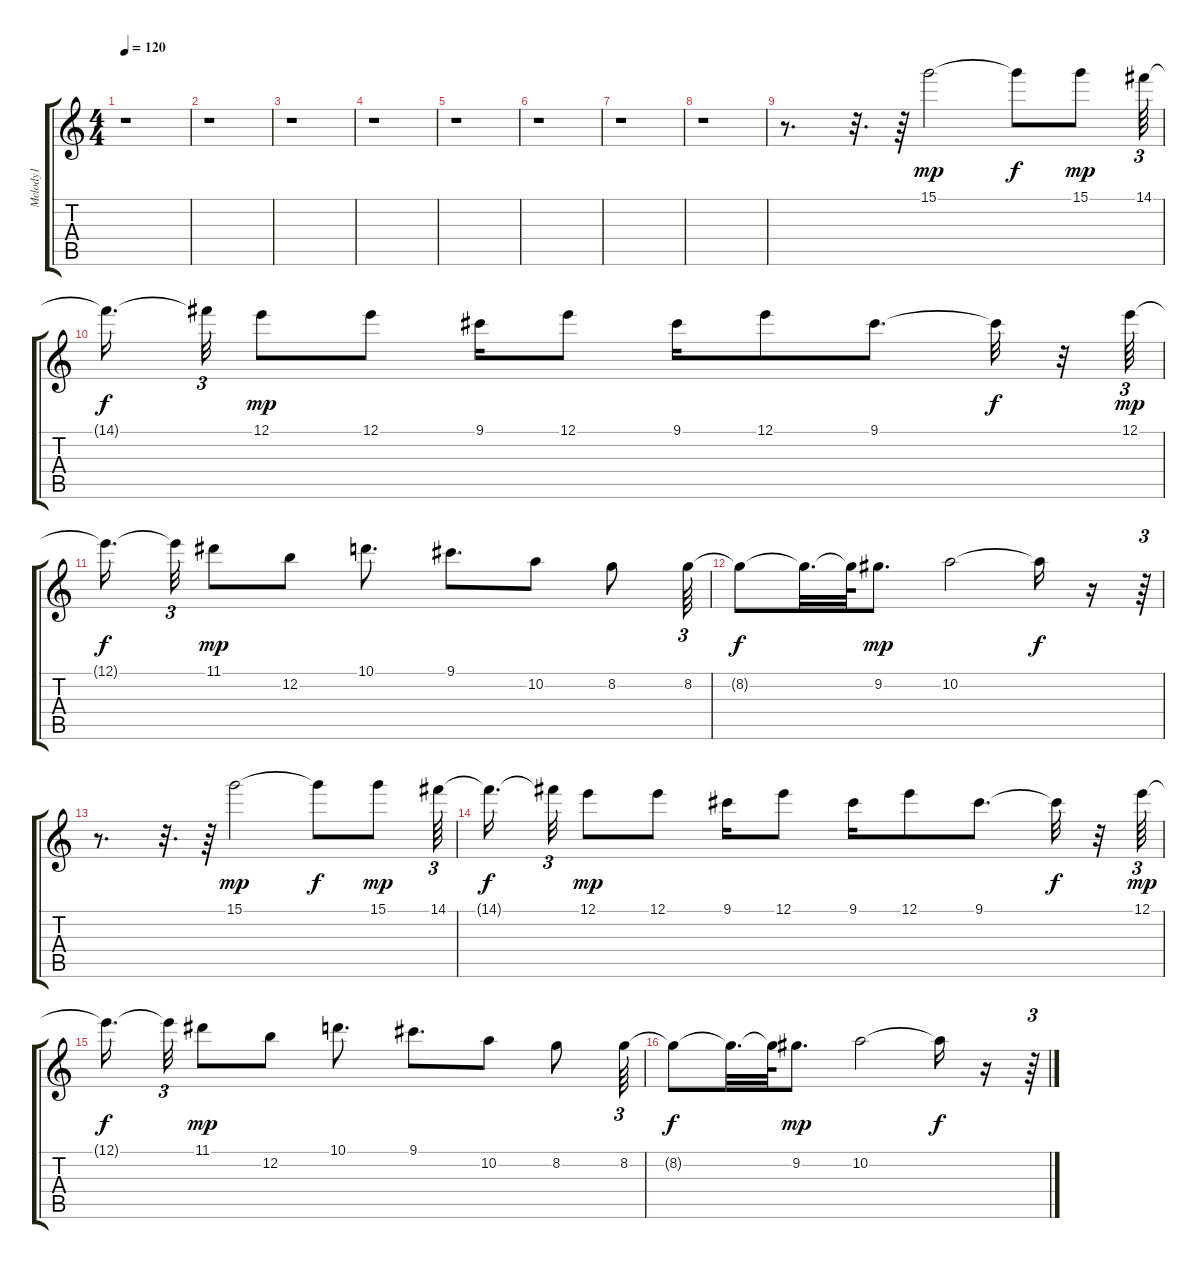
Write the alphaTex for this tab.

\track ("Melody1" "Melody1") {instrument overdrivenguitar}
\staff {score tabs}
\tuning (E4 B3 G3 D3 A2 E2) {hide}
\ts (4 4)
\tempo 120
\clef g2
\ks c
r.1{dy mp} |
r.1 |
r.1 |
r.1 |
r.1 |
r.1 |
r.1 |
r.1 |
r.8{d} r.32{d} r.64 15.1.2 15.1{t}.8{dy f} 15.1.8{dy mp} 14.1.64{tu (3 2)} |
14.1{t}.16{d dy f beam splitsecondary} 14.1{t}.32{tu (3 2)} 12.1.8{dy mp} 12.1.8 9.1.16 12.1.8 9.1.16 12.1.8 9.1.8{d} 9.1{t}.32{dy f} r.32 12.1.64{tu (3 2) dy mp} |
12.1{t}.16{d dy f beam splitsecondary} 12.1{t}.32{tu (3 2)} 11.1.8{dy mp} 12.2.8 10.1.8{d} 9.1.8{d} 10.2.8 8.2.8 8.2.64{tu (3 2)} |
8.2{t}.8{dy f} 8.2{t}.32{d} 8.2{t}.64 9.2.8{d dy mp} 10.2.2 10.2{t}.16{dy f} r.16 r.64{tu (3 2)} |
r.8{d} r.32{d} r.64 15.1.2{dy mp} 15.1{t}.8{dy f} 15.1.8{dy mp} 14.1.64{tu (3 2)} |
14.1{t}.16{d dy f beam splitsecondary} 14.1{t}.32{tu (3 2)} 12.1.8{dy mp} 12.1.8 9.1.16 12.1.8 9.1.16 12.1.8 9.1.8{d} 9.1{t}.32{dy f} r.32 12.1.64{tu (3 2) dy mp} |
12.1{t}.16{d dy f beam splitsecondary} 12.1{t}.32{tu (3 2)} 11.1.8{dy mp} 12.2.8 10.1.8{d} 9.1.8{d} 10.2.8 8.2.8 8.2.64{tu (3 2)} |
8.2{t}.8{dy f} 8.2{t}.32{d} 8.2{t}.64 9.2.8{d dy mp} 10.2.2 10.2{t}.16{dy f} r.16 r.64{tu (3 2)}
